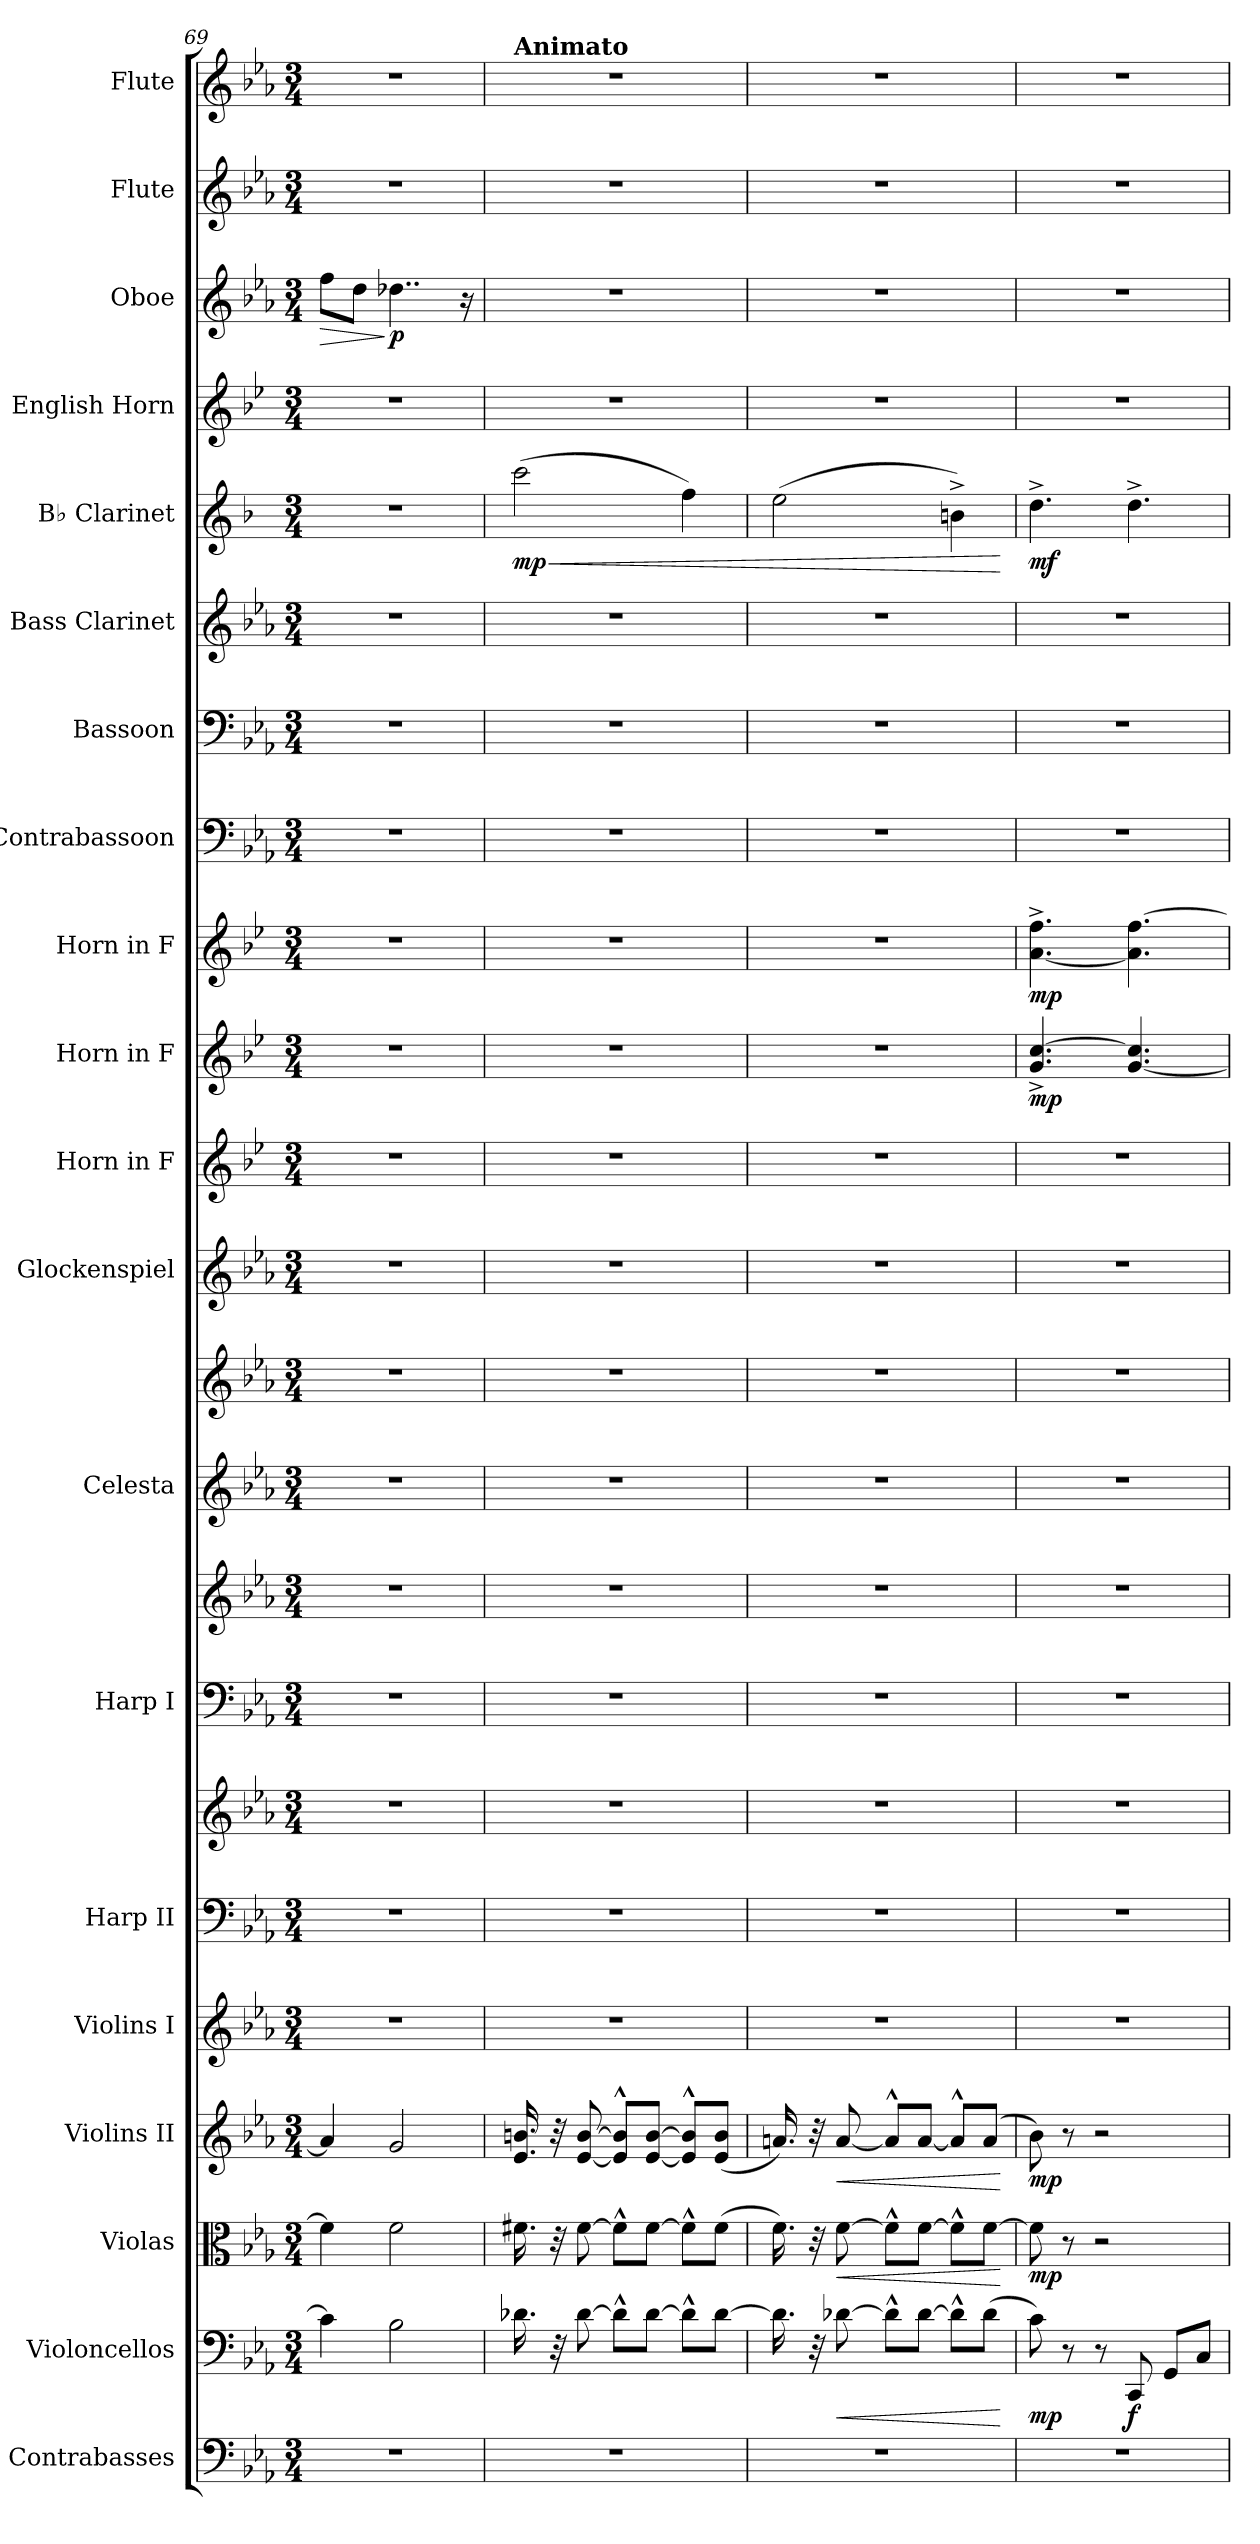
**kern	**kern	**dynam	**kern	**dynam	**kern	**dynam	**kern	**kern	**kern	**kern	**kern	**kern	**kern	**kern	**kern	**kern	**dynam	**kern	**dynam	**kern	**kern	**kern	**kern	**dynam	**kern	**kern	**dynam	**kern	**kern
*part20	*part19	*part19	*part18	*part18	*part17	*part17	*part16	*part15	*part15	*part14	*part14	*part13	*part13	*part12	*part11	*part10	*part10	*part9	*part9	*part8	*part7	*part6	*part5	*part5	*part4	*part3	*part3	*part2	*part1
*staff23	*staff22	*staff22	*staff21	*staff21	*staff20	*staff20	*staff19	*staff18	*staff17	*staff16	*staff15	*staff14	*staff13	*staff12	*staff11	*staff10	*staff10	*staff9	*staff9	*staff8	*staff7	*staff6	*staff5	*staff5	*staff4	*staff3	*staff3	*staff2	*staff1
*I"Contrabasses	*I"Violoncellos	*	*I"Violas	*	*I"Violins II	*	*I"Violins I	*I"Harp II	*	*I"Harp I	*	*I"Celesta	*	*I"Glockenspiel	*I"Horn in F	*I"Horn in F	*	*I"Horn in F	*	*I"Contrabassoon	*I"Bassoon	*I"Bass Clarinet	*I"B♭ Clarinet	*	*I"English Horn	*I"Oboe	*	*I"Flute	*I"Flute
*I'Cbs.	*I'Vcs.	*	*I'Vlas.	*	*I'Vlns.	*	*I'Vlns.	*I'Hrp.	*	*I'Hrp.	*	*I'Cel.	*	*I'Glk.	*	*	*	*	*	*I'Cbsn.	*I'Bsn.	*I'B. Cl.	*I'B♭ Cl.	*	*I'E. Hn.	*I'Ob.	*	*I'Fl.	*I'Fl.
*clefF4	*clefF4	*	*clefC3	*	*clefG2	*	*clefG2	*clefF4	*clefG2	*clefF4	*clefG2	*clefG2	*clefG2	*clefG2	*clefG2	*clefG2	*	*clefG2	*	*clefF4	*clefF4	*clefG2	*clefG2	*	*clefG2	*clefG2	*	*clefG2	*clefG2
*ITrd7c12	*	*	*	*	*	*	*	*	*	*	*	*ITrd-7c-12	*ITrd-7c-12	*ITrd-14c-24	*ITrd4c7	*ITrd4c7	*	*ITrd4c7	*	*ITrd7c12	*	*ITrd8c14	*ITrd1c2	*	*ITrd4c7	*	*	*	*
*k[b-e-a-]	*k[b-e-a-]	*	*k[b-e-a-]	*	*k[b-e-a-]	*	*k[b-e-a-]	*k[b-e-a-]	*k[b-e-a-]	*k[b-e-a-]	*k[b-e-a-]	*k[b-e-a-]	*k[b-e-a-]	*k[b-e-a-]	*k[b-e-a-]	*k[b-e-a-]	*	*k[b-e-a-]	*	*k[b-e-a-]	*k[b-e-a-]	*k[b-e-a-]	*k[b-e-a-]	*	*k[b-e-a-]	*k[b-e-a-]	*	*k[b-e-a-]	*k[b-e-a-]
*M3/4	*M3/4	*	*M3/4	*	*M3/4	*	*M3/4	*M3/4	*M3/4	*M3/4	*M3/4	*M3/4	*M3/4	*M3/4	*M3/4	*M3/4	*	*M3/4	*	*M3/4	*M3/4	*M3/4	*M3/4	*	*M3/4	*M3/4	*	*M3/4	*M3/4
*MM40	*MM40	*	*MM40	*	*MM40	*	*MM40	*MM40	*MM40	*MM40	*MM40	*MM40	*MM40	*MM40	*MM40	*MM40	*	*MM40	*	*MM40	*MM40	*MM40	*MM40	*	*MM40	*MM40	*	*MM40	*MM40
=69	=69	=69	=69	=69	=69	=69	=69	=69	=69	=69	=69	=69	=69	=69	=69	=69	=69	=69	=69	=69	=69	=69	=69	=69	=69	=69	=69	=69	=69
!	!	!	!	!	!	!	!	!	!	!	!	!	!	!	!	!	!	!	!	!	!	!	!	!	!	!	!LO:HP:b	!	!
2.r	4c\]	.	4f\]	.	4a/]	.	2.r	2.r	2.r	2.r	2.r	2.r	2.r	2.r	2.r	2.r	.	2.r	.	2.r	2.r	2.r	2.r	.	2.r	8ff\L	>	2.r	2.r
.	.	.	.	.	.	.	.	.	.	.	.	.	.	.	.	.	.	.	.	.	.	.	.	.	.	8dd\J	.	.	.
!	!	!	!	!	!	!	!	!	!	!	!	!	!	!	!	!	!	!	!	!	!	!	!	!	!	!	!LO:DY:n=1:b	!	!
.	2B-\	.	2f\	.	2g/	.	.	.	.	.	.	.	.	.	.	.	.	.	.	.	.	.	.	.	.	4..dd-X\	] p	.	.
.	.	.	.	.	.	.	.	.	.	.	.	.	.	.	.	.	.	.	.	.	.	.	.	.	.	16r	.	.	.
=70	=70	=70	=70	=70	=70	=70	=70	=70	=70	=70	=70	=70	=70	=70	=70	=70	=70	=70	=70	=70	=70	=70	=70	=70	=70	=70	=70	=70	=70
*	*	*	*	*	*	*	*	*	*	*	*	*	*	*	*	*	*	*	*	*	*	*	*	*	*	*	*	*	*MM64
!	!	!	!	!	!	!	!	!	!	!	!	!	!	!	!	!	!	!	!	!	!	!	!	!	!	!	!	!	!LO:TX:a:B:t=Animato
!	!	!	!	!	!	!	!	!	!	!	!	!	!	!	!	!	!	!	!	!	!	!	!	!LO:HP:b	!	!	!	!	!
!	!	!	!	!	!	!	!	!	!	!	!	!	!	!	!	!	!	!	!	!	!	!	!	!LO:DY:n=1:b	!	!	!	!	!
2.r	16.d-X\	.	16.f#X\	.	16.e-/ 16.bn/	.	2.r	2.r	2.r	2.r	2.r	2.r	2.r	2.r	2.r	2.r	.	2.r	.	2.r	2.r	2.r	(2bb-\	< mp	2.r	2.r	.	2.r	2.r
.	32r	.	32r	.	32r	.	.	.	.	.	.	.	.	.	.	.	.	.	.	.	.	.	.	.	.	.	.	.	.
.	[8d-\	.	[8f#\	.	[8e-/ [8b/	.	.	.	.	.	.	.	.	.	.	.	.	.	.	.	.	.	.	.	.	.	.	.	.
.	8d-^^\L]	.	8f#^^\L]	.	8e-/]^^ 8b/]^^L	.	.	.	.	.	.	.	.	.	.	.	.	.	.	.	.	.	.	.	.	.	.	.	.
.	[8d-\J	.	[8f#\J	.	[8e-/ [8b/J	.	.	.	.	.	.	.	.	.	.	.	.	.	.	.	.	.	.	.	.	.	.	.	.
.	8d-^^\L]	.	8f#^^\L]	.	8e-/]^^ 8b/]^^L	.	.	.	.	.	.	.	.	.	.	.	.	.	.	.	.	.	4ee-\)	.	.	.	.	.	.
.	[8d-\J	.	(8f#\J	.	(8e-/ 8b/J	.	.	.	.	.	.	.	.	.	.	.	.	.	.	.	.	.	.	.	.	.	.	.	.
=71	=71	=71	=71	=71	=71	=71	=71	=71	=71	=71	=71	=71	=71	=71	=71	=71	=71	=71	=71	=71	=71	=71	=71	=71	=71	=71	=71	=71	=71
2.r	16.d-\]	.	16.f\)	.	16.an/)	.	2.r	2.r	2.r	2.r	2.r	2.r	2.r	2.r	2.r	2.r	.	2.r	.	2.r	2.r	2.r	(2dd\	.	2.r	2.r	.	2.r	2.r
.	32r	.	32r	.	32r	.	.	.	.	.	.	.	.	.	.	.	.	.	.	.	.	.	.	.	.	.	.	.	.
!	!	!LO:HP:b	!	!LO:HP:b	!	!LO:HP:b	!	!	!	!	!	!	!	!	!	!	!	!	!	!	!	!	!	!	!	!	!	!	!
.	[8d-X\	<	[8f\	<	[8a/	<	.	.	.	.	.	.	.	.	.	.	.	.	.	.	.	.	.	.	.	.	.	.	.
.	8d-^^\L]	.	8f^^\L]	.	8a^^/L]	.	.	.	.	.	.	.	.	.	.	.	.	.	.	.	.	.	.	.	.	.	.	.	.
.	[8d-\J	.	[8f\J	.	[8a/J	.	.	.	.	.	.	.	.	.	.	.	.	.	.	.	.	.	.	.	.	.	.	.	.
.	8d-^^\L]	.	8f^^\L]	.	8a^^/L]	.	.	.	.	.	.	.	.	.	.	.	.	.	.	.	.	.	4an^\)	.	.	.	.	.	.
.	(8d-\J	.	[8f\J	.	(8a/J	.	.	.	.	.	.	.	.	.	.	.	.	.	.	.	.	.	.	.	.	.	.	.	.
.	.	[	.	[	.	[	.	.	.	.	.	.	.	.	.	.	.	.	.	.	.	.	.	[	.	.	.	.	.
!!LO:PB:g=z
=72	=72	=72	=72	=72	=72	=72	=72	=72	=72	=72	=72	=72	=72	=72	=72	=72	=72	=72	=72	=72	=72	=72	=72	=72	=72	=72	=72	=72	=72
!	!	!LO:DY:b	!	!LO:DY:b	!	!LO:DY:b	!	!	!	!	!	!	!	!	!	!	!LO:DY:b	!	!LO:DY:b	!	!	!	!	!LO:DY:b	!	!	!	!	!
2.r	8c\)	mp	8f\]	mp	8b-\)	mp	2.r	2.r	2.r	2.r	2.r	2.r	2.r	2.r	2.r	4.c/^ [4.f/^	mp	[4.d\^ 4.b-\^	mp	2.r	2.r	2.r	4.cc^\	mf	2.r	2.r	.	2.r	2.r
.	8r	.	8r	.	8r	.	.	.	.	.	.	.	.	.	.	.	.	.	.	.	.	.	.	.	.	.	.	.	.
.	8r	.	2r	.	2r	.	.	.	.	.	.	.	.	.	.	.	.	.	.	.	.	.	.	.	.	.	.	.	.
!	!	!LO:DY:b	!	!	!	!	!	!	!	!	!	!	!	!	!	!	!	!	!	!	!	!	!	!	!	!	!	!	!
.	8CC/	f	.	.	.	.	.	.	.	.	.	.	.	.	.	[4.c/ 4.f/]	.	4.d\] [4.b-\	.	.	.	.	4.cc^\	.	.	.	.	.	.
.	8GG/L	.	.	.	.	.	.	.	.	.	.	.	.	.	.	.	.	.	.	.	.	.	.	.	.	.	.	.	.
.	8C/J	.	.	.	.	.	.	.	.	.	.	.	.	.	.	.	.	.	.	.	.	.	.	.	.	.	.	.	.
=	=	=	=	=	=	=	=	=	=	=	=	=	=	=	=	=	=	=	=	=	=	=	=	=	=	=	=	=	=
*-	*-	*-	*-	*-	*-	*-	*-	*-	*-	*-	*-	*-	*-	*-	*-	*-	*-	*-	*-	*-	*-	*-	*-	*-	*-	*-	*-	*-	*-
